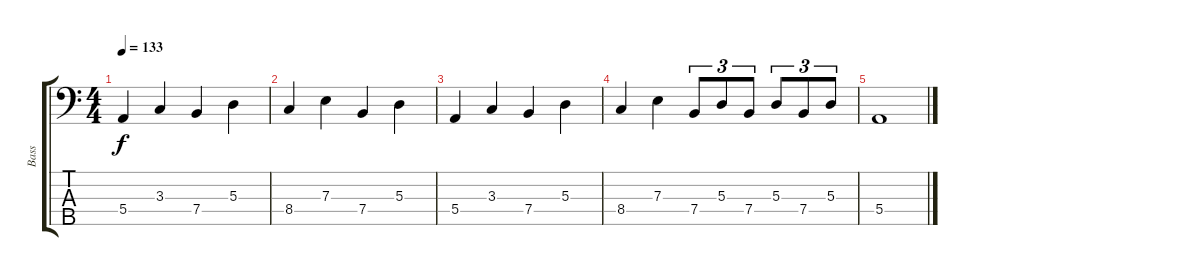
\track ("Bass" "Bass") {instrument electricbassfinger}
\staff {score tabs}
\tuning (G2 D2 A1 E1 B0) {hide}
\ts (4 4)
\tempo 133
\clef f4
\ks c
5.4.4{dy f} 3.3.4 7.4.4 5.3.4 |
8.4.4 7.3.4 7.4.4 5.3.4 |
5.4.4 3.3.4 7.4.4 5.3.4 |
8.4.4 7.3.4 7.4.8{tu (3 2)} 5.3.8{tu (3 2)} 7.4.8{tu (3 2)} 5.3.8{tu (3 2)} 7.4.8{tu (3 2)} 5.3.8{tu (3 2)} |
5.4.1
